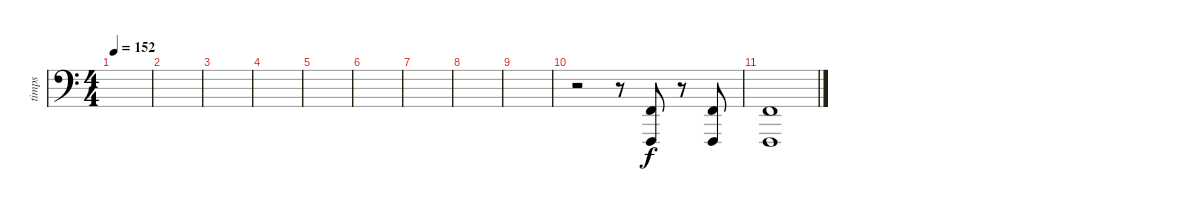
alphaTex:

\track ("timps" "timps") {instrument timpani}
\staff {score}
\tuning (G2 D2 A1 E1 B0) {hide}
\ts (4 4)
\tempo 152
\clef f4
\ks c
|
|
|
|
|
|
|
|
|
r.2 r.8 (3.2 1.4).8 r.8 (3.2 1.4).8 |
(3.2 1.4).1
